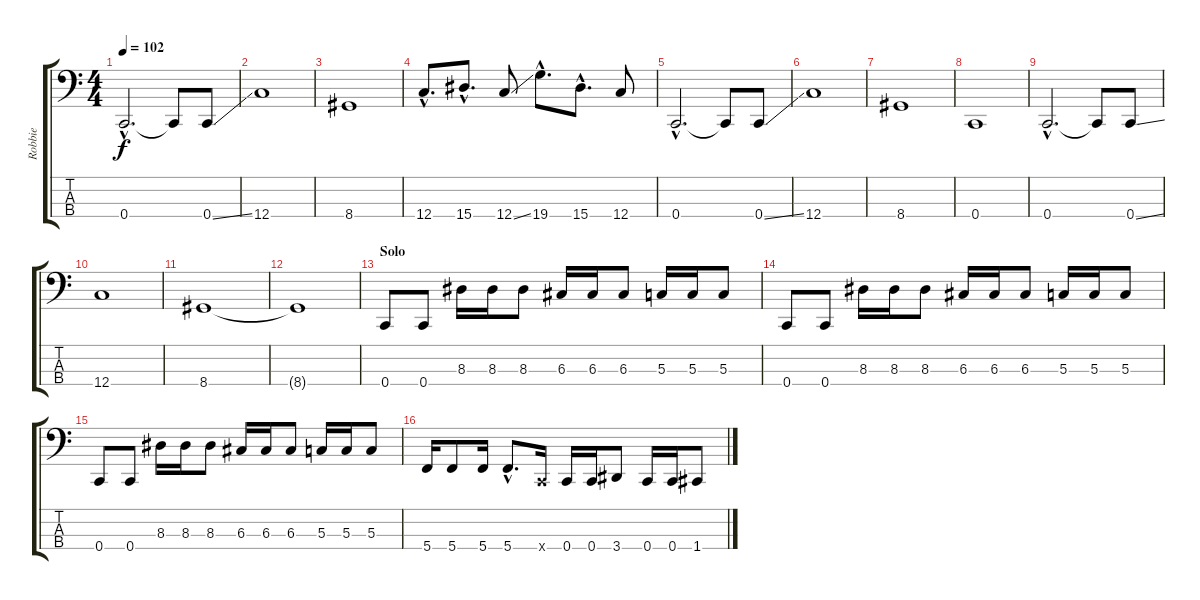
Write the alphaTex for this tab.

\track ("Robbie" "Robbie") {instrument electricbassfinger}
\staff {score tabs}
\tuning (F2 C2 G1 C1) {hide}
\ts (4 4)
\tempo 102
\clef f4
\ks c
0.4{hac}.2{d dy f} 0.4{t}.8 0.4{ss}.8 |
12.4.1 |
8.4.1 |
12.4{hac}.8{d} 15.4{hac}.8{d} 12.4{ss}.8 19.4{hac}.8{d} 15.4{hac}.8{d} 12.4.8 |
0.4{hac}.2{d} 0.4{t}.8 0.4{ss}.8 |
12.4.1 |
8.4.1 |
0.4.1 |
0.4{hac}.2{d} 0.4{t}.8 0.4{ss}.8 |
12.4.1 |
8.4.1 |
8.4{t}.1 |
\section ("" "Solo")
0.4.8 0.4.8 8.3.16 8.3.16 8.3.8 6.3.16 6.3.16 6.3.8 5.3.16 5.3.16 5.3.8 |
0.4.8 0.4.8 8.3.16 8.3.16 8.3.8 6.3.16 6.3.16 6.3.8 5.3.16 5.3.16 5.3.8 |
0.4.8 0.4.8 8.3.16 8.3.16 8.3.8 6.3.16 6.3.16 6.3.8 5.3.16 5.3.16 5.3.8 |
5.4.16 5.4.8 5.4.16 5.4{hac}.8{d} 0.4{x}.16 0.4.16 0.4.16 3.4.8 0.4.16 0.4.16 1.4.8
